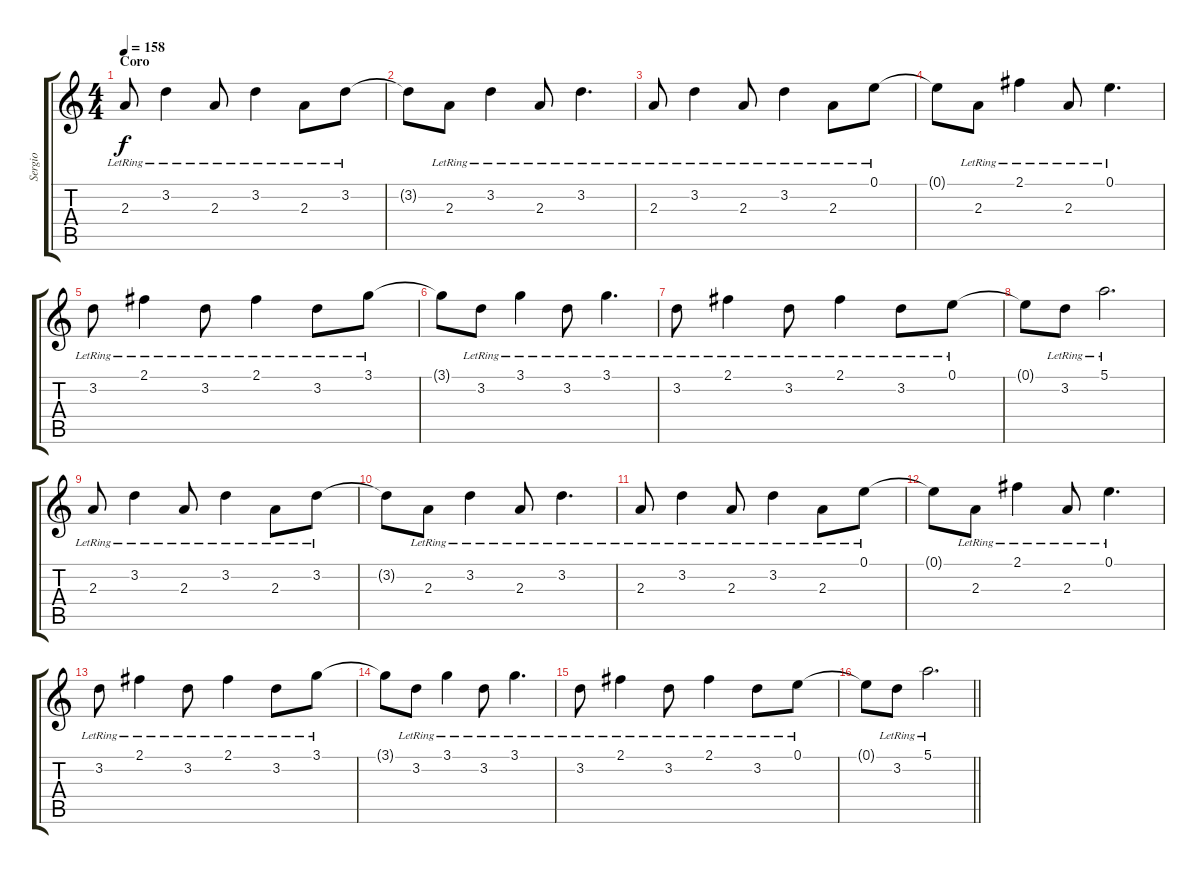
\track ("Sergio" "Sergio") {instrument acousticguitarsteel}
\staff {score tabs}
\tuning (E4 B3 G3 D3 A2 E2) {hide}
\ts (4 4)
\section ("" "Coro")
\tempo 158
\clef g2
\ks c
2.3{lr}.8{dy f} 3.2{lr}.4 2.3{lr}.8 3.2{lr}.4 2.3{lr}.8 3.2{lr}.8 |
3.2{t}.8 2.3{lr}.8 3.2{lr}.4 2.3{lr}.8 3.2{lr}.4{d} |
2.3{lr}.8 3.2{lr}.4 2.3{lr}.8 3.2{lr}.4 2.3{lr}.8 0.1{lr}.8 |
0.1{t}.8 2.3{lr}.8 2.1{lr}.4 2.3{lr}.8 0.1{lr}.4{d} |
3.2{lr}.8 2.1{lr}.4 3.2{lr}.8 2.1{lr}.4 3.2{lr}.8 3.1{lr}.8 |
3.1{t}.8 3.2{lr}.8 3.1{lr}.4 3.2{lr}.8 3.1{lr}.4{d} |
3.2{lr}.8 2.1{lr}.4 3.2{lr}.8 2.1{lr}.4 3.2{lr}.8 0.1{lr}.8 |
0.1{t}.8 3.2{lr}.8 5.1{lr}.2{d} |
2.3{lr}.8 3.2{lr}.4 2.3{lr}.8 3.2{lr}.4 2.3{lr}.8 3.2{lr}.8 |
3.2{t}.8 2.3{lr}.8 3.2{lr}.4 2.3{lr}.8 3.2{lr}.4{d} |
2.3{lr}.8 3.2{lr}.4 2.3{lr}.8 3.2{lr}.4 2.3{lr}.8 0.1{lr}.8 |
0.1{t}.8 2.3{lr}.8 2.1{lr}.4 2.3{lr}.8 0.1{lr}.4{d} |
3.2{lr}.8 2.1{lr}.4 3.2{lr}.8 2.1{lr}.4 3.2{lr}.8 3.1{lr}.8 |
3.1{t}.8 3.2{lr}.8 3.1{lr}.4 3.2{lr}.8 3.1{lr}.4{d} |
3.2{lr}.8 2.1{lr}.4 3.2{lr}.8 2.1{lr}.4 3.2{lr}.8 0.1{lr}.8 |
\barLineRight lightlight
0.1{t}.8 3.2{lr}.8 5.1{lr}.2{d}
